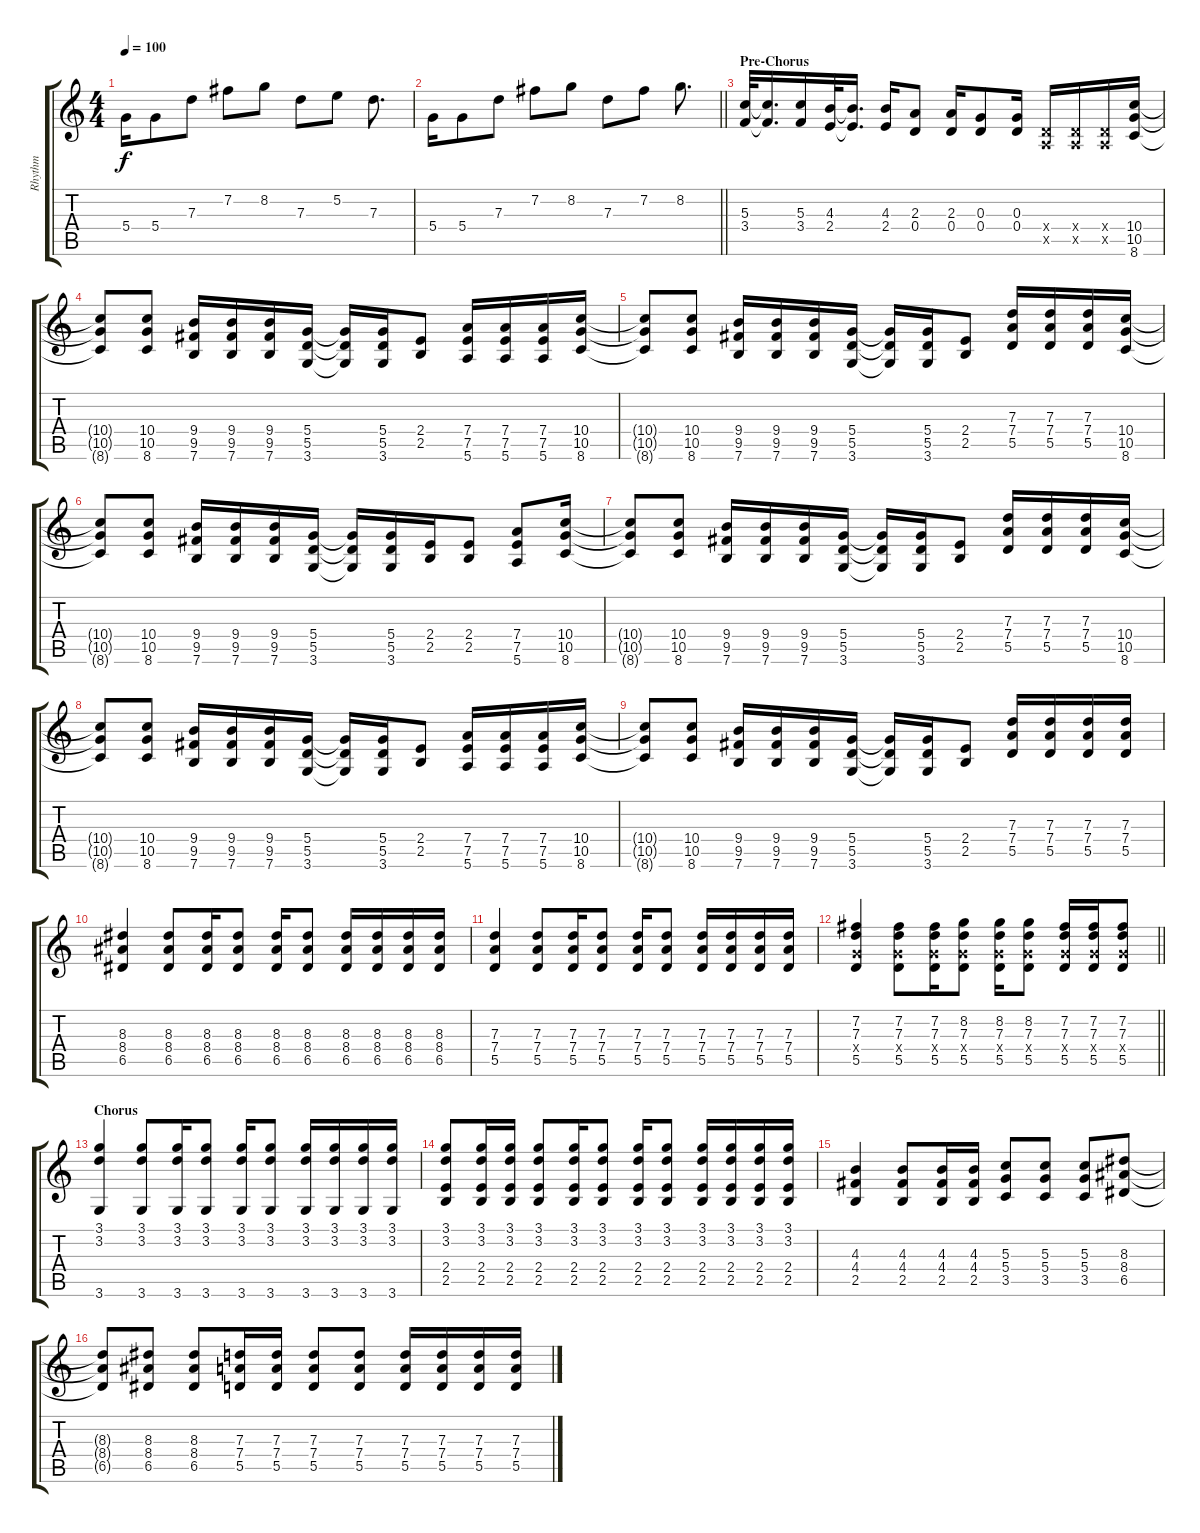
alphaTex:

\track ("Rhythm" "Rhythm") {instrument electricguitarclean}
\staff {score tabs}
\tuning (E4 B3 G3 D3 A2 E2) {hide}
\ts (4 4)
\tempo 100
\clef g2
\ks c
5.4.16{dy f} 5.4.8 7.3.8 7.2.8 8.2.8 7.3.8 5.2.8 7.3.8{d} |
\barLineRight lightlight
5.4.16 5.4.8 7.3.8 7.2.8 8.2.8 7.3.8 7.2.8 8.2.8{d} |
\section ("" "Pre-Chorus")
(5.3 3.4).32 (5.3{t} 3.4{t}).16{d} (5.3 3.4).16 (4.3 2.4).32 (4.3{t} 2.4{t}).16{d} (4.3 2.4).16 (2.3 0.4).8 (2.3 0.4).16 (0.3 0.4).8 (0.3 0.4).16 (0.4{x} 0.5{x}).16 (0.4{x} 0.5{x}).16 (0.4{x} 0.5{x}).16 (10.4 10.5 8.6).16 |
(10.4{t} 10.5{t} 8.6{t}).8 (10.4 10.5 8.6).8 (9.4 9.5 7.6).16 (9.4 9.5 7.6).16 (9.4 9.5 7.6).16 (5.4 5.5 3.6).16 (5.4{t} 5.5{t} 3.6{t}).16 (5.4 5.5 3.6).16 (2.4 2.5).8 (7.4 7.5 5.6).16 (7.4 7.5 5.6).16 (7.4 7.5 5.6).16 (10.4 10.5 8.6).16 |
(10.4{t} 10.5{t} 8.6{t}).8 (10.4 10.5 8.6).8 (9.4 9.5 7.6).16 (9.4 9.5 7.6).16 (9.4 9.5 7.6).16 (5.4 5.5 3.6).16 (5.4{t} 5.5{t} 3.6{t}).16 (5.4 5.5 3.6).16 (2.4 2.5).8 (7.3 7.4 5.5).16 (7.3 7.4 5.5).16 (7.3 7.4 5.5).16 (10.4 10.5 8.6).16 |
(10.4{t} 10.5{t} 8.6{t}).8 (10.4 10.5 8.6).8 (9.4 9.5 7.6).16 (9.4 9.5 7.6).16 (9.4 9.5 7.6).16 (5.4 5.5 3.6).16 (5.4{t} 5.5{t} 3.6{t}).16 (5.4 5.5 3.6).16 (2.4 2.5).16 (2.4 2.5).8 (7.4 7.5 5.6).8 (10.4 10.5 8.6).16 |
(10.4{t} 10.5{t} 8.6{t}).8 (10.4 10.5 8.6).8 (9.4 9.5 7.6).16 (9.4 9.5 7.6).16 (9.4 9.5 7.6).16 (5.4 5.5 3.6).16 (5.4{t} 5.5{t} 3.6{t}).16 (5.4 5.5 3.6).16 (2.4 2.5).8 (7.3 7.4 5.5).16 (7.3 7.4 5.5).16 (7.3 7.4 5.5).16 (10.4 10.5 8.6).16 |
(10.4{t} 10.5{t} 8.6{t}).8 (10.4 10.5 8.6).8 (9.4 9.5 7.6).16 (9.4 9.5 7.6).16 (9.4 9.5 7.6).16 (5.4 5.5 3.6).16 (5.4{t} 5.5{t} 3.6{t}).16 (5.4 5.5 3.6).16 (2.4 2.5).8 (7.4 7.5 5.6).16 (7.4 7.5 5.6).16 (7.4 7.5 5.6).16 (10.4 10.5 8.6).16 |
(10.4{t} 10.5{t} 8.6{t}).8 (10.4 10.5 8.6).8 (9.4 9.5 7.6).16 (9.4 9.5 7.6).16 (9.4 9.5 7.6).16 (5.4 5.5 3.6).16 (5.4{t} 5.5{t} 3.6{t}).16 (5.4 5.5 3.6).16 (2.4 2.5).8 (7.3 7.4 5.5).16 (7.3 7.4 5.5).16 (7.3 7.4 5.5).16 (7.3 7.4 5.5).16 |
(8.3 8.4 6.5).4 (8.3 8.4 6.5).8 (8.3 8.4 6.5).16 (8.3 8.4 6.5).8 (8.3 8.4 6.5).16 (8.3 8.4 6.5).8 (8.3 8.4 6.5).16 (8.3 8.4 6.5).16 (8.3 8.4 6.5).16 (8.3 8.4 6.5).16 |
(7.3 7.4 5.5).4 (7.3 7.4 5.5).8 (7.3 7.4 5.5).16 (7.3 7.4 5.5).8 (7.3 7.4 5.5).16 (7.3 7.4 5.5).8 (7.3 7.4 5.5).16 (7.3 7.4 5.5).16 (7.3 7.4 5.5).16 (7.3 7.4 5.5).16 |
\barLineRight lightlight
(7.2 7.3 5.4{x} 5.5).4{volume 10} (7.2 7.3 5.4{x} 5.5).8 (7.2 7.3 5.4{x} 5.5).16 (8.2 7.3 5.4{x} 5.5).8 (8.2 7.3 5.4{x} 5.5).16 (8.2 7.3 5.4{x} 5.5).8 (7.2 7.3 5.4{x} 5.5).16 (7.2 7.3 5.4{x} 5.5).16 (7.2 7.3 5.4{x} 5.5).8 |
\section ("" "Chorus")
(3.1 3.2 3.6).4 (3.1 3.2 3.6).8 (3.1 3.2 3.6).16 (3.1 3.2 3.6).8 (3.1 3.2 3.6).16 (3.1 3.2 3.6).8 (3.1 3.2 3.6).16 (3.1 3.2 3.6).16 (3.1 3.2 3.6).16 (3.1 3.2 3.6).16 |
(3.1 3.2 2.4 2.5).8 (3.1 3.2 2.4 2.5).16 (3.1 3.2 2.4 2.5).16 (3.1 3.2 2.4 2.5).8 (3.1 3.2 2.4 2.5).16 (3.1 3.2 2.4 2.5).8 (3.1 3.2 2.4 2.5).16 (3.1 3.2 2.4 2.5).8 (3.1 3.2 2.4 2.5).16 (3.1 3.2 2.4 2.5).16 (3.1 3.2 2.4 2.5).16 (3.1 3.2 2.4 2.5).16 |
(4.3 4.4 2.5).4 (4.3 4.4 2.5).8 (4.3 4.4 2.5).16 (4.3 4.4 2.5).16 (5.3 5.4 3.5).8 (5.3 5.4 3.5).8 (5.3 5.4 3.5).8 (8.3 8.4 6.5).8 |
(8.3{t} 8.4{t} 6.5{t}).8 (8.3 8.4 6.5).8 (8.3 8.4 6.5).8 (7.3 7.4 5.5).16 (7.3 7.4 5.5).16 (7.3 7.4 5.5).8 (7.3 7.4 5.5).8 (7.3 7.4 5.5).16 (7.3 7.4 5.5).16 (7.3 7.4 5.5).16 (7.3 7.4 5.5).16
